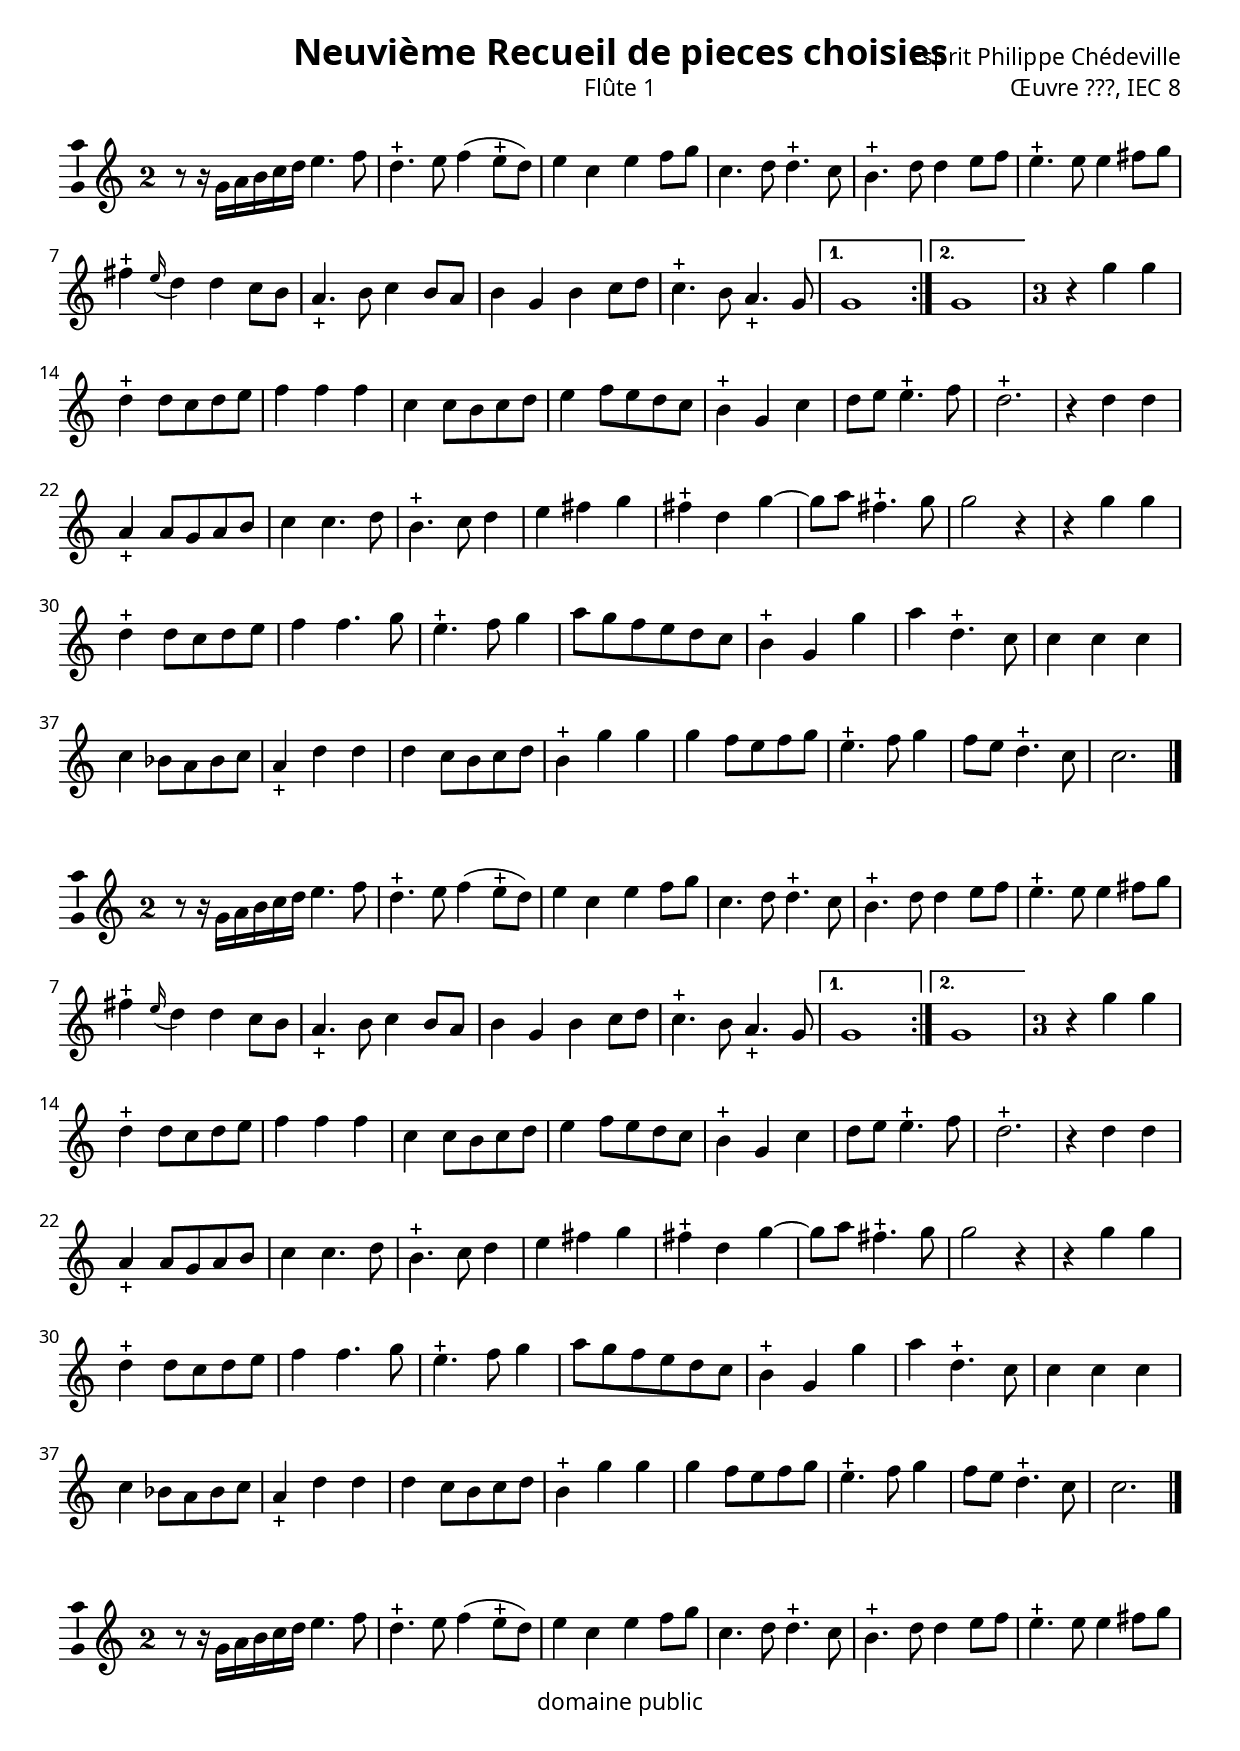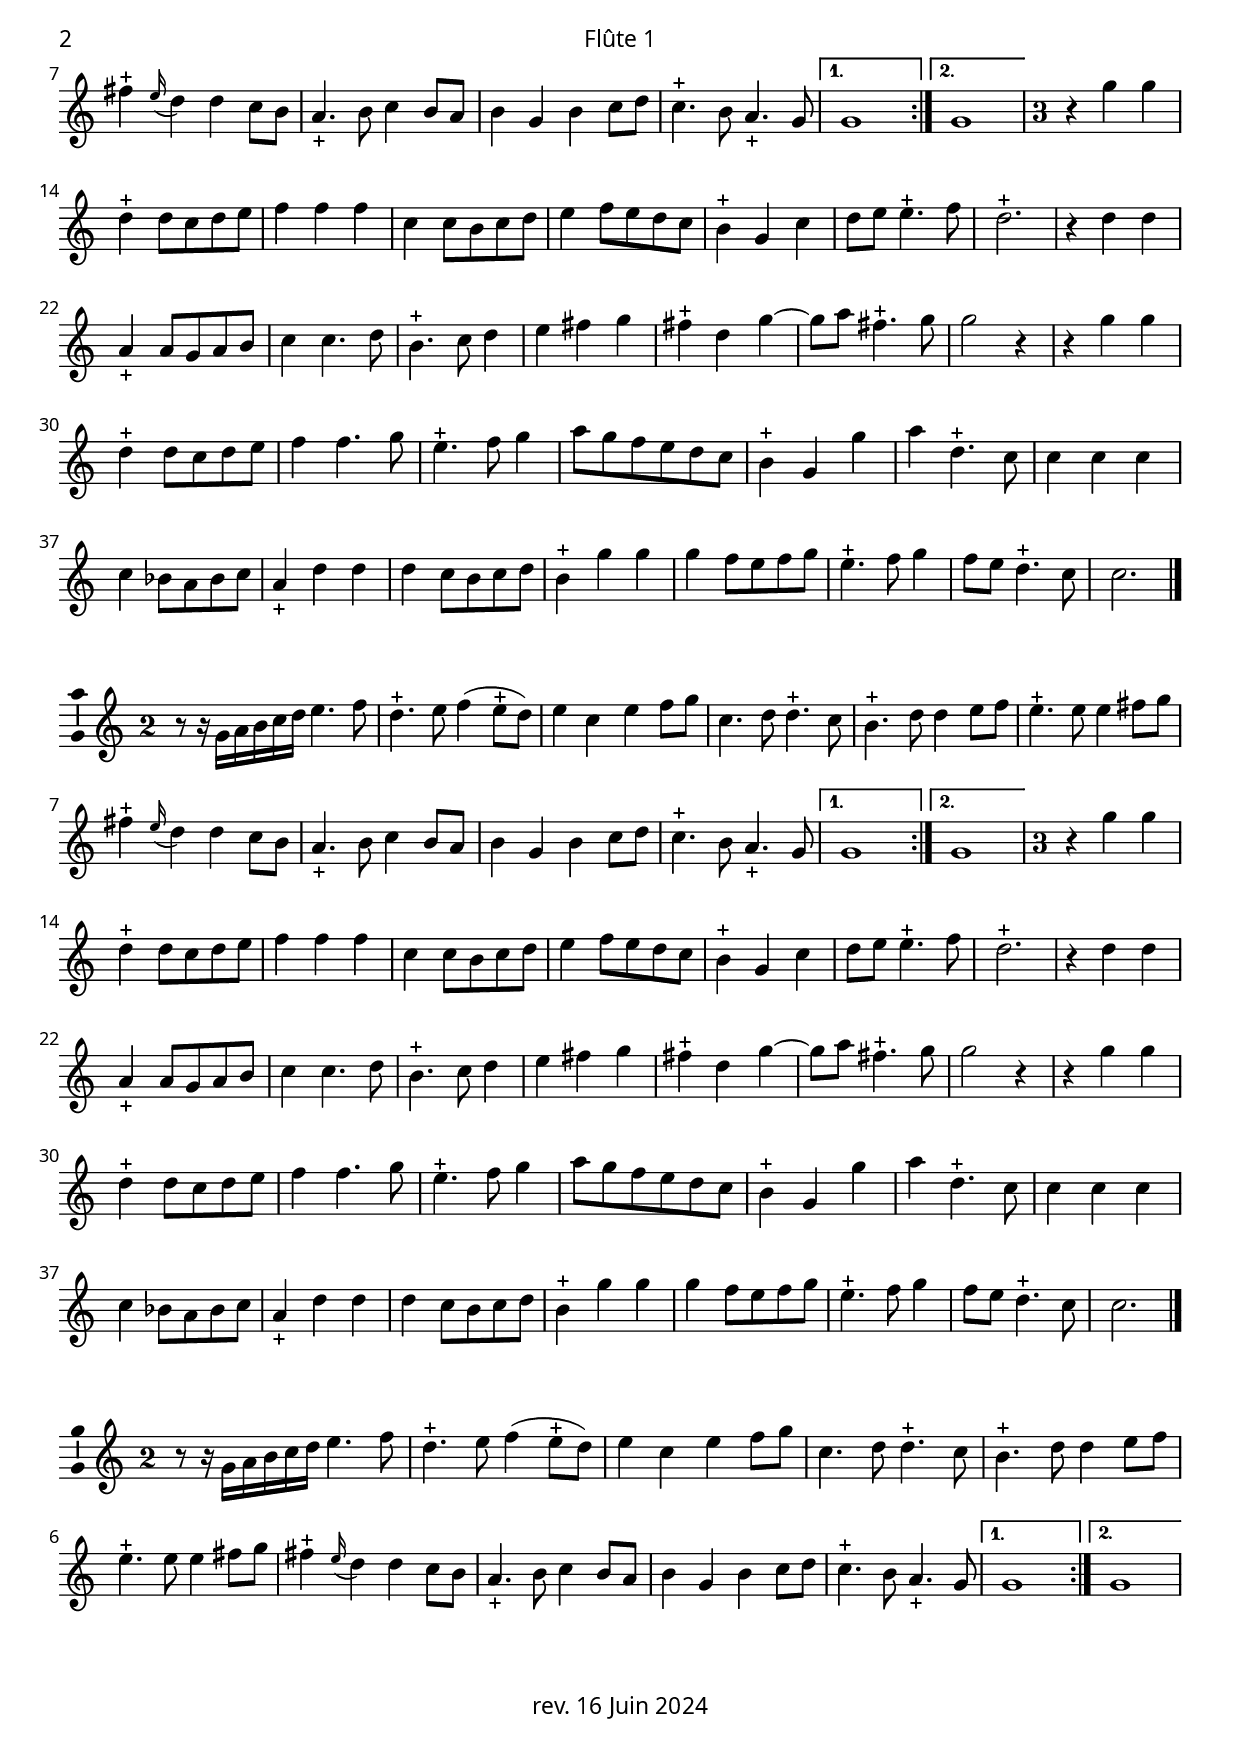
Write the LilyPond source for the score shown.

\version "2.24.1"
\include "stemside.ily"

\book {
  \include "layout.ily"
  \header {
    title ="Neuvième Recueil de pieces choisies"
composer = "Esprit Philippe Chédeville"
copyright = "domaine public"
opus = "IEC 8"
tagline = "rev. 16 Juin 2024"

print-all-headers = ##t

    instrument = "Flûte 1"
  }
  \score {
  \header {
    title ="Neuvième Recueil de pieces choisies"
composer = "Esprit Philippe Chédeville"
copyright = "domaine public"
opus = "IEC 8"
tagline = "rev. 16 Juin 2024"

print-all-headers = ##t

  }
  \new Staff \with {
    midiInstrument = "recorder"
    \consists "Ambitus_engraver"
  } {
    <<{ \clef treble
    {\once \override Staff.TimeSignature.style = #'single-digit
\time 2/2
\key c \major
\transpose c c'' {
  \repeat volta 2 {
  r8 r16 g,16 a, b, c d e4. f8                   | %M1
  d4.\tre e8 f4 (e8\tre d)       | %M2
  e4 c e f8 g                                    | %M3
  c4. d8 d4.\tre  c8                     | %M4
  b,4.\tre d8 d4 e8 f8                   | %M5
  e4.\tre e8 e4 fis8 g                   | %M6
  fis4\tre \appoggiatura e16 d4 d4 c8 b, | %M7
  a,4.\tre b,8 c4 b,8 a,                 | %M8
  b,4 g, b, c8 d                                 |
  c4.\tre b,8 a,4.\tre g,8       |
} \alternative {{ g,1 } {g,1}}
}
 }
    {\once \override Staff.TimeSignature.style = #'single-digit
\time 3/4
\key c \major
\transpose c c'' {
  r4 g4 g                      |
  d4\tre d8 c d e      |
  f4 f f                       |
  c4 c8 b, c d                 |
  e4 f8 e d c                  |
  b,4\tre g, c         |
  d8 e e4.\tre f8      |
  d2.\tre              |
  r4 d d                       |
  a,4\tre a,8 g, a, b, |
  c4 c4. d8                    |
  b,4.\tre c8 d4       |
  e4 fis g                     |
  fis4\tre d4 g~       | %
  g8 a8 fis4.\tre g8   |
  g2 r4                        |
  r4 g4 g                      |
  d4\tre d8 c d e      |
  f4 f4. g8                    |
  e4.\tre f8 g4        |
  a8 g f e d c                 |
  b,4\tre  g, g        |
  a d4.\tre c8         |
  c4 c c                       |
  c4 bes,8 a, bes, c           |
  a,4\tre d d          |
  d c8 b, c d                  |
  b,4\tre g g          |
  g f8 e f g                   |
  e4.\tre f8 g4        |
  f8 e d4.\tre c8      |
  c2. \fine
}
 }}
  >>
  }
  \layout { }
  \midi { }
}

  \score {
  \header {
    title ="Neuvième Recueil de pieces choisies"
composer = "Esprit Philippe Chédeville"
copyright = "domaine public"
opus = "IEC 8"
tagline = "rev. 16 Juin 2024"

print-all-headers = ##t

  }
  \new Staff \with {
    midiInstrument = "recorder"
    \consists "Ambitus_engraver"
  } {
    <<{ \clef treble
    {\once \override Staff.TimeSignature.style = #'single-digit
\time 2/2
\key c \major
\transpose c c'' {
  \repeat volta 2 {
  r8 r16 g,16 a, b, c d e4. f8                   | %M1
  d4.\tre e8 f4 (e8\tre d)       | %M2
  e4 c e f8 g                                    | %M3
  c4. d8 d4.\tre  c8                     | %M4
  b,4.\tre d8 d4 e8 f8                   | %M5
  e4.\tre e8 e4 fis8 g                   | %M6
  fis4\tre \appoggiatura e16 d4 d4 c8 b, | %M7
  a,4.\tre b,8 c4 b,8 a,                 | %M8
  b,4 g, b, c8 d                                 |
  c4.\tre b,8 a,4.\tre g,8       |
} \alternative {{ g,1 } {g,1}}
}
 }
    {\once \override Staff.TimeSignature.style = #'single-digit
\time 3/4
\key c \major
\transpose c c'' {
  r4 g4 g                      |
  d4\tre d8 c d e      |
  f4 f f                       |
  c4 c8 b, c d                 |
  e4 f8 e d c                  |
  b,4\tre g, c         |
  d8 e e4.\tre f8      |
  d2.\tre              |
  r4 d d                       |
  a,4\tre a,8 g, a, b, |
  c4 c4. d8                    |
  b,4.\tre c8 d4       |
  e4 fis g                     |
  fis4\tre d4 g~       | %
  g8 a8 fis4.\tre g8   |
  g2 r4                        |
  r4 g4 g                      |
  d4\tre d8 c d e      |
  f4 f4. g8                    |
  e4.\tre f8 g4        |
  a8 g f e d c                 |
  b,4\tre  g, g        |
  a d4.\tre c8         |
  c4 c c                       |
  c4 bes,8 a, bes, c           |
  a,4\tre d d          |
  d c8 b, c d                  |
  b,4\tre g g          |
  g f8 e f g                   |
  e4.\tre f8 g4        |
  f8 e d4.\tre c8      |
  c2. \fine
}
 }}
  >>
  }
  \layout { }
  \midi { }
}

  \score {
  \header {
    title ="Neuvième Recueil de pieces choisies"
composer = "Esprit Philippe Chédeville"
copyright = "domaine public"
opus = "IEC 8"
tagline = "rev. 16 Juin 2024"

print-all-headers = ##t

  }
  \new Staff \with {
    midiInstrument = "recorder"
    \consists "Ambitus_engraver"
  } {
    <<{ \clef treble
    {\once \override Staff.TimeSignature.style = #'single-digit
\time 2/2
\key c \major
\transpose c c'' {
  \repeat volta 2 {
  r8 r16 g,16 a, b, c d e4. f8                   | %M1
  d4.\tre e8 f4 (e8\tre d)       | %M2
  e4 c e f8 g                                    | %M3
  c4. d8 d4.\tre  c8                     | %M4
  b,4.\tre d8 d4 e8 f8                   | %M5
  e4.\tre e8 e4 fis8 g                   | %M6
  fis4\tre \appoggiatura e16 d4 d4 c8 b, | %M7
  a,4.\tre b,8 c4 b,8 a,                 | %M8
  b,4 g, b, c8 d                                 |
  c4.\tre b,8 a,4.\tre g,8       |
} \alternative {{ g,1 } {g,1}}
}
 }
    {\once \override Staff.TimeSignature.style = #'single-digit
\time 3/4
\key c \major
\transpose c c'' {
  r4 g4 g                      |
  d4\tre d8 c d e      |
  f4 f f                       |
  c4 c8 b, c d                 |
  e4 f8 e d c                  |
  b,4\tre g, c         |
  d8 e e4.\tre f8      |
  d2.\tre              |
  r4 d d                       |
  a,4\tre a,8 g, a, b, |
  c4 c4. d8                    |
  b,4.\tre c8 d4       |
  e4 fis g                     |
  fis4\tre d4 g~       | %
  g8 a8 fis4.\tre g8   |
  g2 r4                        |
  r4 g4 g                      |
  d4\tre d8 c d e      |
  f4 f4. g8                    |
  e4.\tre f8 g4        |
  a8 g f e d c                 |
  b,4\tre  g, g        |
  a d4.\tre c8         |
  c4 c c                       |
  c4 bes,8 a, bes, c           |
  a,4\tre d d          |
  d c8 b, c d                  |
  b,4\tre g g          |
  g f8 e f g                   |
  e4.\tre f8 g4        |
  f8 e d4.\tre c8      |
  c2. \fine
}
 }}
  >>
  }
  \layout { }
  \midi { }
}

  \score {
  \header {
    title ="Neuvième Recueil de pieces choisies"
composer = "Esprit Philippe Chédeville"
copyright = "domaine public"
opus = "IEC 8"
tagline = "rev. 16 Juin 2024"

print-all-headers = ##t

  }
  \new Staff \with {
    midiInstrument = "recorder"
    \consists "Ambitus_engraver"
  } {
    <<{ \clef treble
    {\once \override Staff.TimeSignature.style = #'single-digit
\time 2/2
\key c \major
\transpose c c'' {
  \repeat volta 2 {
  r8 r16 g,16 a, b, c d e4. f8                   | %M1
  d4.\tre e8 f4 (e8\tre d)       | %M2
  e4 c e f8 g                                    | %M3
  c4. d8 d4.\tre  c8                     | %M4
  b,4.\tre d8 d4 e8 f8                   | %M5
  e4.\tre e8 e4 fis8 g                   | %M6
  fis4\tre \appoggiatura e16 d4 d4 c8 b, | %M7
  a,4.\tre b,8 c4 b,8 a,                 | %M8
  b,4 g, b, c8 d                                 |
  c4.\tre b,8 a,4.\tre g,8       |
} \alternative {{ g,1 } {g,1}}
}
 }
    {\once \override Staff.TimeSignature.style = #'single-digit
\time 3/4
\key c \major
\transpose c c'' {
  r4 g4 g                      |
  d4\tre d8 c d e      |
  f4 f f                       |
  c4 c8 b, c d                 |
  e4 f8 e d c                  |
  b,4\tre g, c         |
  d8 e e4.\tre f8      |
  d2.\tre              |
  r4 d d                       |
  a,4\tre a,8 g, a, b, |
  c4 c4. d8                    |
  b,4.\tre c8 d4       |
  e4 fis g                     |
  fis4\tre d4 g~       | %
  g8 a8 fis4.\tre g8   |
  g2 r4                        |
  r4 g4 g                      |
  d4\tre d8 c d e      |
  f4 f4. g8                    |
  e4.\tre f8 g4        |
  a8 g f e d c                 |
  b,4\tre  g, g        |
  a d4.\tre c8         |
  c4 c c                       |
  c4 bes,8 a, bes, c           |
  a,4\tre d d          |
  d c8 b, c d                  |
  b,4\tre g g          |
  g f8 e f g                   |
  e4.\tre f8 g4        |
  f8 e d4.\tre c8      |
  c2. \fine
}
 }}
  >>
  }
  \layout { }
  \midi { }
}

  \score {
  \header {
    piece = "2ᵉ Menuet"

  }
  \new Staff \with {
    midiInstrument = "recorder"
    \consists "Ambitus_engraver"
  } {
    <<{ \clef treble
    {\once \override Staff.TimeSignature.style = #'single-digit
\time 3/4
\key c \major
\transpose c c'' {
  \repeat volta 2 {
    e4 f g                                                 |
    g c8 b, c4                                             |
    d8 c d e f d                                           |
    e4\tremblement d8 e8 c4                                |
    e4 f g                                                 |
    g4 c8 b, c4                                            |
    d8 e f e d e                                           |
  }
  \alternative {
    { c2.}
    { c2.}
  }
  \repeat volta 2 {
    d4 e f                                                 |
    f4 e8 d8 e4                                            |
    d8 e f e d c                                           |
    b,4\tremblement a,8 b, g,4                             |
    d4 e f                                                 |
    f4 e8 f g4                                             |
    c8 d e d c b,                                          |
  }
  \alternative { {c2. }{ c2.}}
  \fine
}
 }
    }
  >>
  }
  \layout { }
  \midi { }
}

}
% vim:sw=2:ts=2:et:
